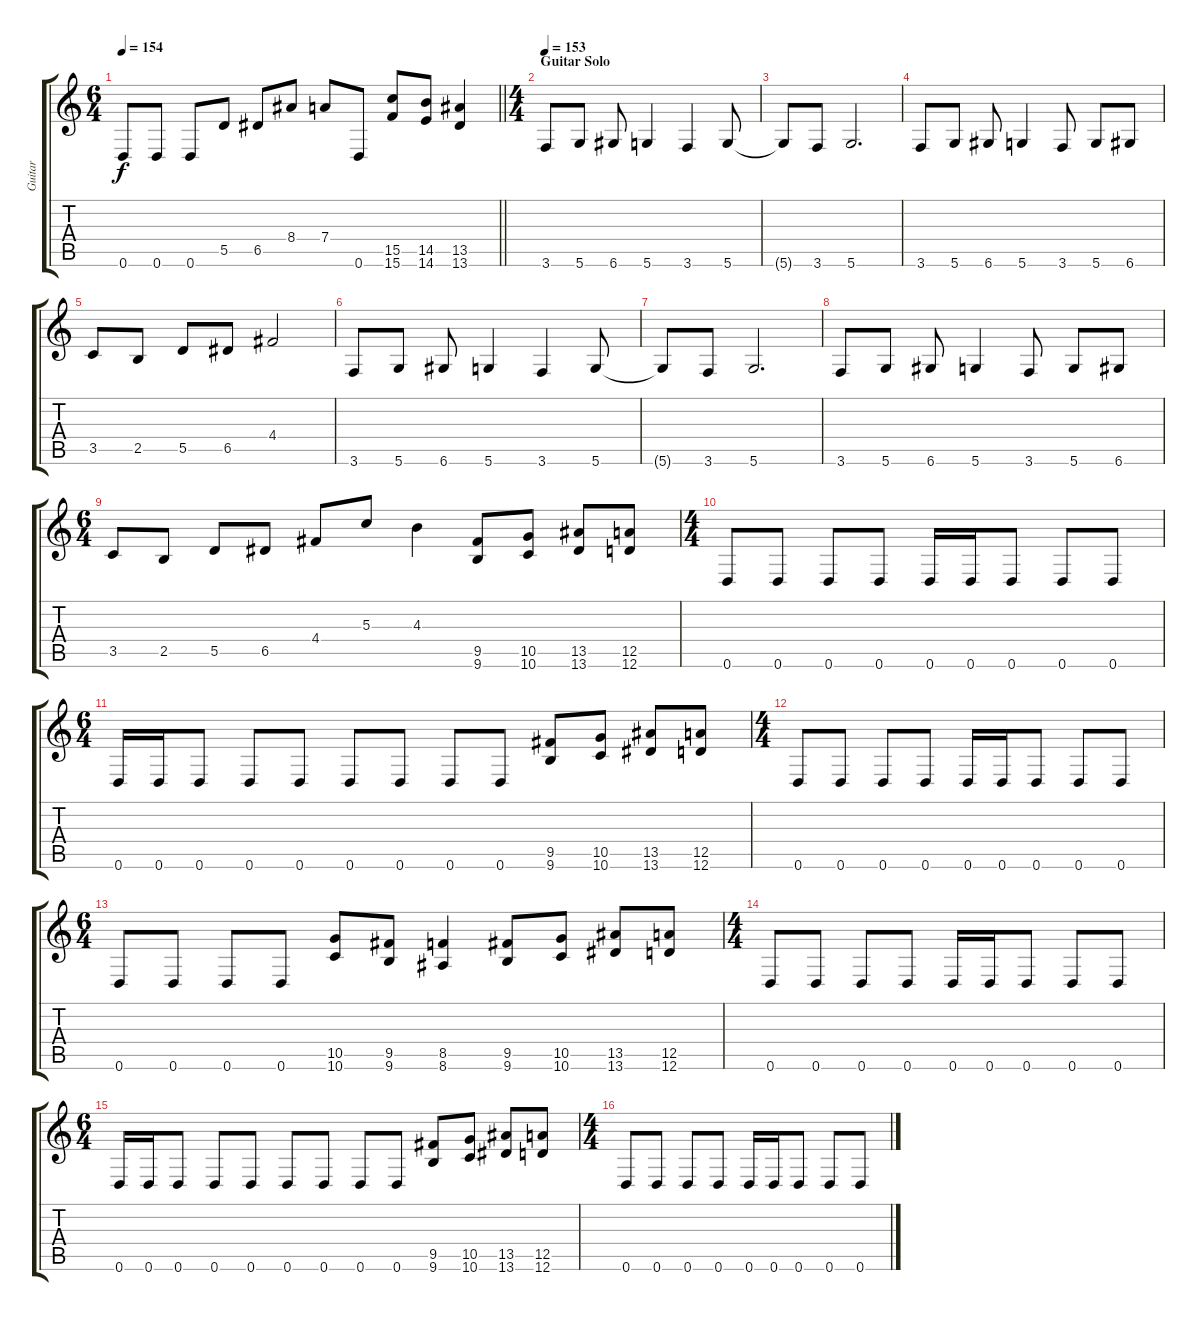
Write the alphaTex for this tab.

\track ("Guitar" "Guitar") {instrument electricguitarjazz}
\staff {score tabs}
\tuning (E4 B3 G3 D3 A2 D2) {hide}
\ts (6 4)
\tempo 154
\clef g2
\barLineRight lightlight
\ks c
0.6.8{dy f} 0.6.8 0.6.8 5.5.8 6.5.8 8.4.8 7.4.8 0.6.8 (15.5 15.6).8 (14.5 14.6).8 (13.5 13.6).4 |
\ts (4 4)
\section ("" "Guitar Solo")
\tempo 153
3.6.8 5.6.8 6.6.8 5.6.4 3.6.4 5.6.8 |
5.6{t}.8 3.6.8 5.6.2{d} |
3.6.8 5.6.8 6.6.8 5.6.4 3.6.8 5.6.8 6.6.8 |
3.5.8 2.5.8 5.5.8 6.5.8 4.4.2 |
3.6.8 5.6.8 6.6.8 5.6.4 3.6.4 5.6.8 |
5.6{t}.8 3.6.8 5.6.2{d} |
3.6.8 5.6.8 6.6.8 5.6.4 3.6.8 5.6.8 6.6.8 |
\ts (6 4)
3.5.8 2.5.8 5.5.8 6.5.8 4.4.8 5.3.8 4.3.4 (9.5 9.6).8 (10.5 10.6).8 (13.5 13.6).8 (12.5 12.6).8 |
\ts (4 4)
0.6.8 0.6.8 0.6.8 0.6.8 0.6.16 0.6.16 0.6.8 0.6.8 0.6.8 |
\ts (6 4)
0.6.16 0.6.16 0.6.8 0.6.8 0.6.8 0.6.8 0.6.8 0.6.8 0.6.8 (9.5 9.6).8 (10.5 10.6).8 (13.5 13.6).8 (12.5 12.6).8 |
\ts (4 4)
0.6.8 0.6.8 0.6.8 0.6.8 0.6.16 0.6.16 0.6.8 0.6.8 0.6.8 |
\ts (6 4)
0.6.8 0.6.8 0.6.8 0.6.8 (10.5 10.6).8 (9.5 9.6).8 (8.5 8.6).4 (9.5 9.6).8 (10.5 10.6).8 (13.5 13.6).8 (12.5 12.6).8 |
\ts (4 4)
0.6.8 0.6.8 0.6.8 0.6.8 0.6.16 0.6.16 0.6.8 0.6.8 0.6.8 |
\ts (6 4)
0.6.16 0.6.16 0.6.8 0.6.8 0.6.8 0.6.8 0.6.8 0.6.8 0.6.8 (9.5 9.6).8 (10.5 10.6).8 (13.5 13.6).8 (12.5 12.6).8 |
\ts (4 4)
0.6.8 0.6.8 0.6.8 0.6.8 0.6.16 0.6.16 0.6.8 0.6.8 0.6.8
